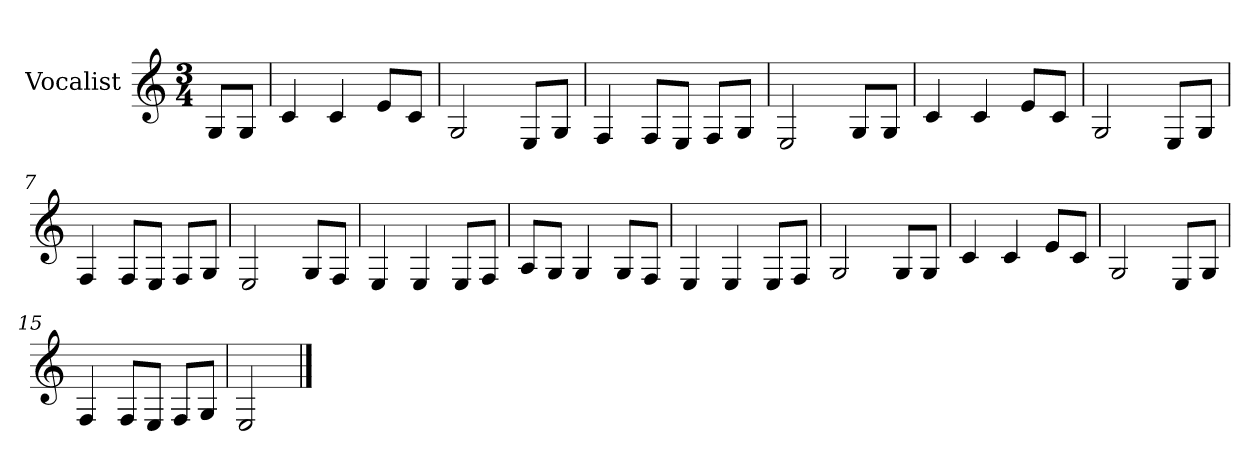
**kern
*part1
*staff1
*I"Vocalist
*k[]
*C:
*M3/4
=
8GL
8GJ
=1
4c
4c
8eL
8cJ
=2
2G
8EL
8GJ
=3
4F
8FL
8EJ
8FL
8GJ
=4
2E
8GL
8GJ
=5
4c
4c
8eL
8cJ
=6
2G
8EL
8GJ
=7
4F
8FL
8EJ
8FL
8GJ
=8
2E
8GL
8FJ
=9
4E
4E
8EL
8FJ
=10
8AL
8GJ
4G
8GL
8FJ
=11
4E
4E
8EL
8FJ
=12
2G
8GL
8GJ
=13
4c
4c
8eL
8cJ
=14
2G
8EL
8GJ
=15
4F
8FL
8EJ
8FL
8GJ
=16
2E
==
*-
